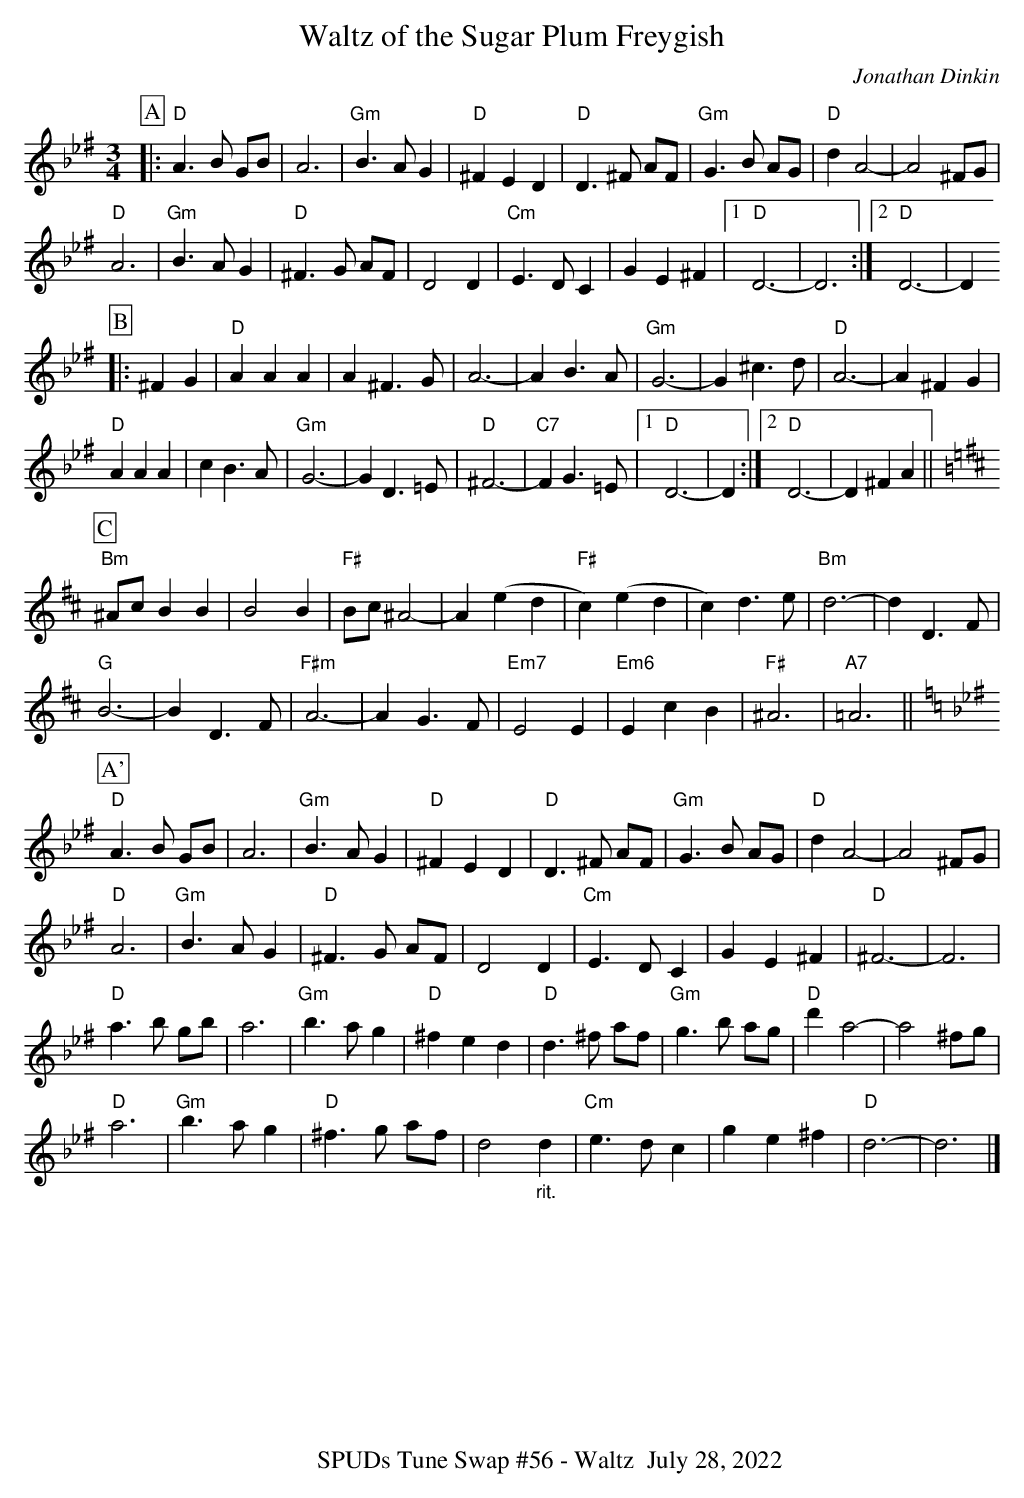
X:1
T: Waltz of the Sugar Plum Freygish
C: Jonathan Dinkin
M:3/4
L:1/4
K:Dphr _B_e^f   % sharp F not part of D phrygian; explicit flat B,E experiment for concertina.net
P: A
|: "D"A3/2B/ G/B/ | A3 | "Gm"B>AG | "D"^FED | "D"D3/2^F/ A/F/ | "Gm"G3/2B/ A/G/ | "D"dA2- | A2 ^F/G/ |
"D"A3 | "Gm"B>AG | "D"^F>G A/F/ | D2 D | "Cm"E>D C | GE^F |[1 "D"D3- | D3 :|[2 "D"D3- | D
P: B
|:^FG | "D"AAA | A^F>G | A3- | AB>A | "Gm"G3- | G^c>d | "D"A3- | A \
^FG |
"D" AAA | cB>A | "Gm"G3- | G D>=E | "D"^F3- | "C7"F G>=E |[1 "D"D3- | D :|[2 "D"D3- | D^FA ||
P: C
K: Bm
"Bm"^A/c/ B B | B2B | "F#"B/c/ ^A2- | A (ed | "F#"c) (ed | c)d>e | "Bm"d3- | d D>F |
"G"B3- | BD>F | "F#m"A3- | AG>F | "Em7"E2E | "Em6"EcB | "F#"^A3 | "A7"=A3 ||
K:C         % forces cancellation of previous signature
K:Dphr _B_e^f   % real key
P: A'
"D"A3/2B/ G/B/ | A3 | "Gm"B>AG | "D"^FED | "D"D3/2^F/ A/F/ | "Gm"G3/2B/ A/G/ | "D"dA2- | A2 ^F/G/ |
"D"A3 | "Gm"B>AG | "D"^F>G A/F/ | D2 D | "Cm"E>D C | GE^F |"D"^F3- | F3 |
"D"a3/2b/2 g/2b/2 | a3 | "Gm"b>ag | "D"^fed | "D"d3/2^f/2 a/2f/2 | "Gm"g3/2b/2 a/2g/2 | "D"d'a2- | a2 ^f/2g/2 |
"D"a3 | "Gm"b>ag | "D"^f>g a/2f/2 | d2 "_rit."d | "Cm"e>d c | ge^f | "D"d3- | d3 |]
